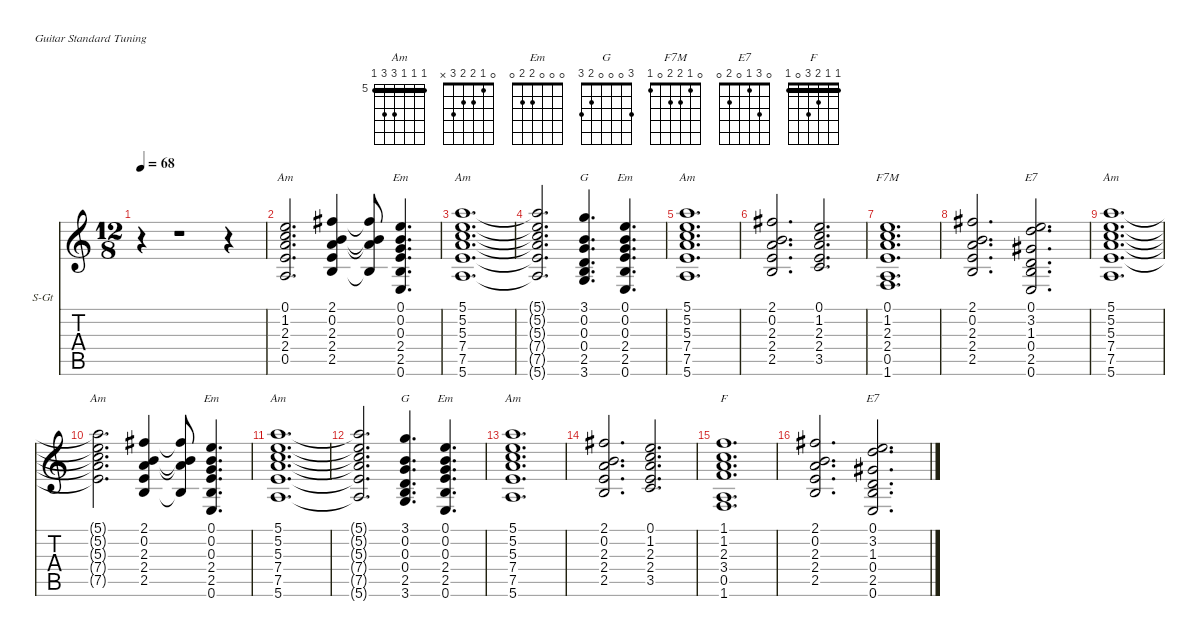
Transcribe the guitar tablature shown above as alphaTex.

\hideDynamics
\bracketExtendMode nobrackets
\firstSystemTrackNameOrientation horizontal
\otherSystemsTrackNameOrientation horizontal
\track ("Organ" "S-Gt") {instrument drawbarorgan}
\staff {score tabs}
\tuning (E4 B3 G3 D3 A2 E2)
\displaytranspose 12
\chord ("Am" 5 5 5 7 7 5) {firstfret 5 barre (5 5 5)}
\chord ("" 2 0 2 2 2 x)
\chord ("Em" 0 0 0 2 2 0)
\chord ("G" 3 0 0 0 2 3)
\chord ("" 0 1 2 2 3 x)
\chord ("F7M" 0 1 2 2 0 1)
\chord ("E7" 0 3 1 0 2 0)
\chord ("F" 1 1 2 3 0 1) {barre 1}
\ts (12 8)
\tempo 68
\clef g2
\ks c
r.4{dy f instrument drawbarorgan} r.1 r.4 |
(0.1 1.2 2.3 2.4 0.5).2{d ch "Am"} (2.1{acc #} 0.2 2.3 2.4 2.5).4{ch ""} (2.1{t acc #} 0.2{t} 2.3{t} 2.5{t}).8 (0.1 0.2 0.3 2.4 2.5 0.6).4{d ch "Em"} |
(5.1 5.2 5.3 7.4 7.5 5.6).1{d ch "Am"} |
(5.1{t} 5.2{t} 5.3{t} 7.4{t} 7.5{t} 5.6{t}).2{d} (3.1 0.2 0.3 0.4 2.5 3.6).4{d ch "G"} (0.1 0.2 0.3 2.4 2.5 0.6).4{d ch "Em"} |
(5.1 5.2 5.3 7.4 7.5 5.6).1{d ch "Am"} |
(2.1{acc #} 0.2 2.3 2.4 2.5).2{d ch ""} (0.1 1.2 2.3 2.4 3.5).2{d ch ""} |
(0.1 1.2 2.3 2.4 0.5 1.6).1{d ch "F7M"} |
(2.1{acc #} 0.2 2.3 2.4 2.5).2{d ch ""} (0.1 3.2 1.3{acc #} 0.4 2.5 0.6).2{d ch "E7"} |
(5.1 5.2 5.3 7.4 7.5 5.6).1{d ch "Am"} |
(5.1{t} 5.2{t} 5.3{t} 7.4{t} 7.5{t}).2{d ch "Am"} (2.1{acc #} 0.2 2.3 2.4 2.5).4{ch ""} (2.1{t acc #} 0.2{t} 2.3{t} 2.5{t}).8 (0.1 0.2 0.3 2.4 2.5 0.6).4{d ch "Em"} |
(5.1 5.2 5.3 7.4 7.5 5.6).1{d ch "Am"} |
(5.1{t} 5.2{t} 5.3{t} 7.4{t} 7.5{t} 5.6{t}).2{d} (3.1 0.2 0.3 0.4 2.5 3.6).4{d ch "G"} (0.1 0.2 0.3 2.4 2.5 0.6).4{d ch "Em"} |
(5.1 5.2 5.3 7.4 7.5 5.6).1{d ch "Am"} |
(2.1{acc #} 0.2 2.3 2.4 2.5).2{d ch ""} (0.1 1.2 2.3 2.4 3.5).2{d ch ""} |
(1.1 1.2 2.3 3.4 0.5 1.6).1{d ch "F"} |
(2.1{acc #} 0.2 2.3 2.4 2.5).2{d ch ""} (0.1 3.2 1.3{acc #} 0.4 2.5 0.6).2{d ch "E7"}
